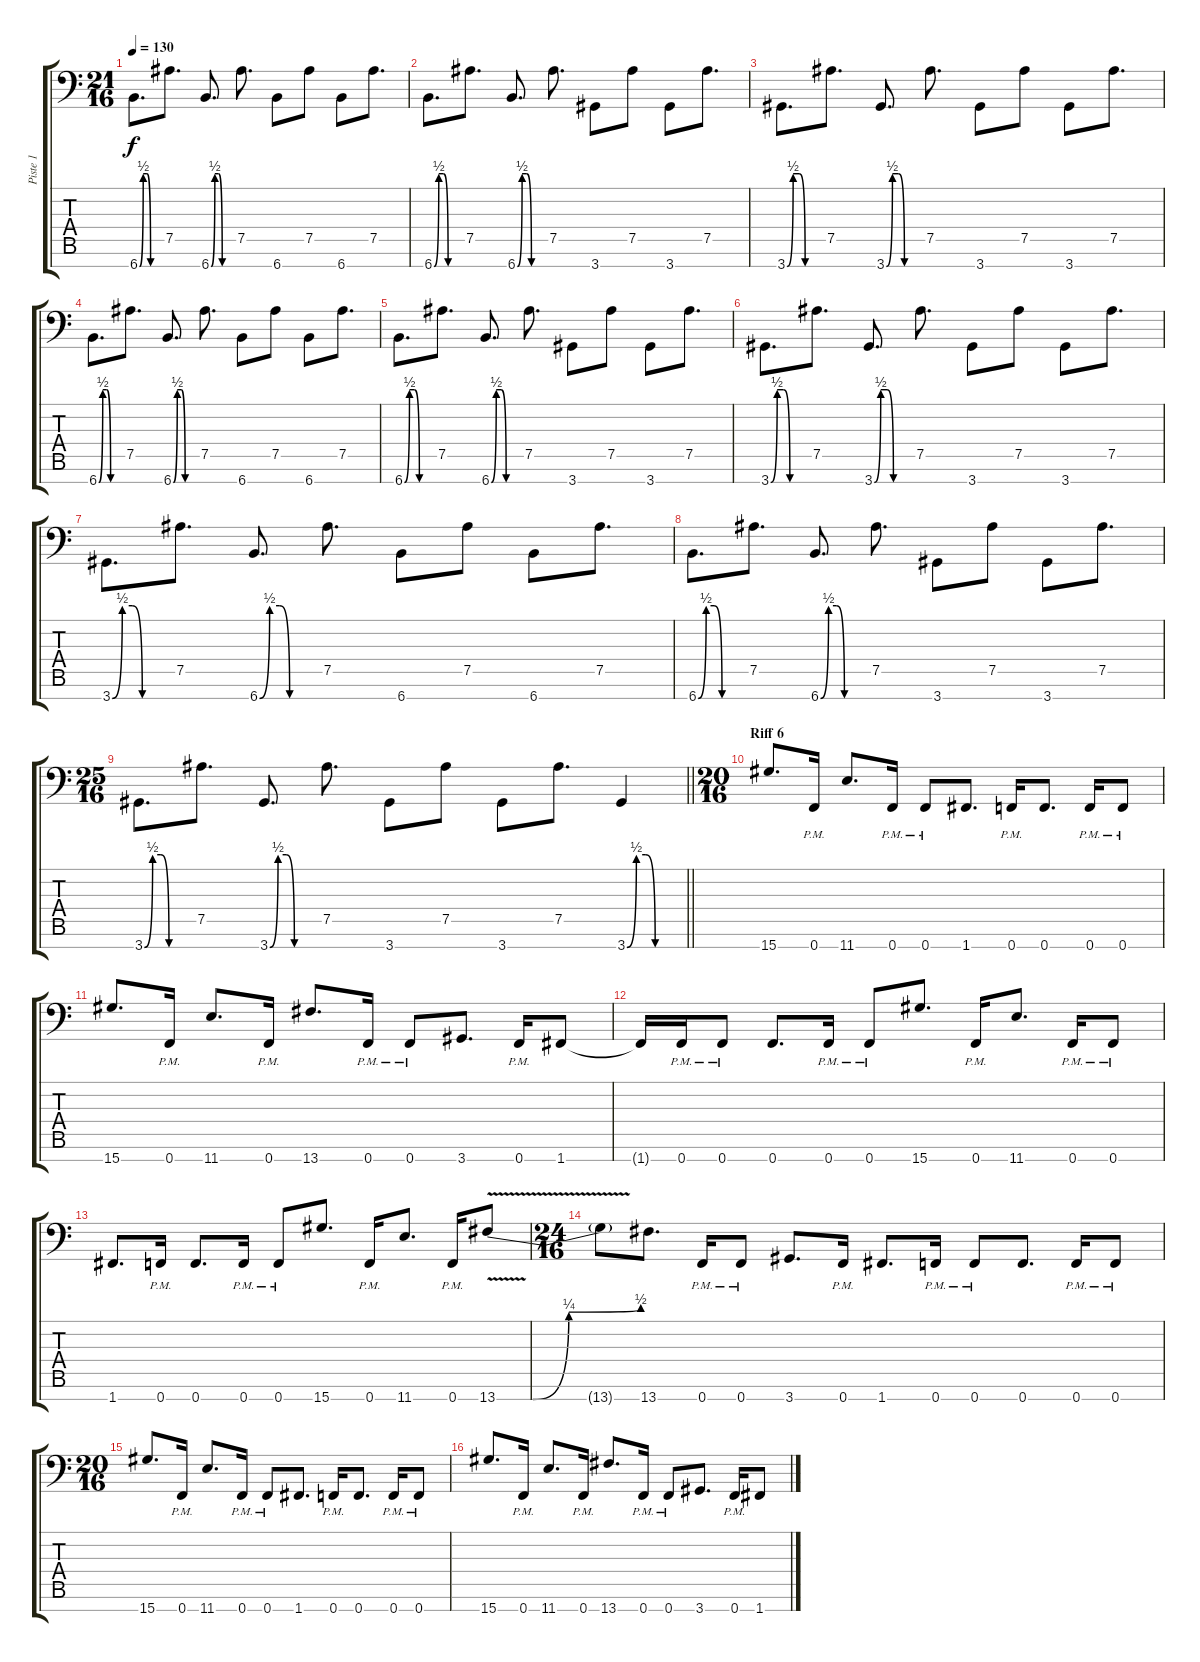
\track ("Piste 1" "Piste 1") {instrument distortionguitar}
\staff {score tabs}
\tuning (Bb3 Gb3 Db3 Ab2 Eb2 Bb1 F1) {hide}
\ts (21 16)
\tempo 130
\clef f4
\ks c
6.7{be (custom 0 0 10 2 20 2 30 0 60 0)}.8{d dy f} 7.5.8{d} 6.7{be (custom 0 0 10 2 20 2 30 0 60 0)}.8{d} 7.5.8{d} 6.7.8 7.5.8 6.7.8 7.5.8{d} |
6.7{be (custom 0 0 10 2 20 2 30 0 60 0)}.8{d} 7.5.8{d} 6.7{be (custom 0 0 10 2 20 2 30 0 60 0)}.8{d} 7.5.8{d} 3.7.8 7.5.8 3.7.8 7.5.8{d} |
3.7{be (custom 0 0 10 2 20 2 30 0 60 0)}.8{d} 7.5.8{d} 3.7{be (custom 0 0 10 2 20 2 30 0 60 0)}.8{d} 7.5.8{d} 3.7.8 7.5.8 3.7.8 7.5.8{d} |
6.7{be (custom 0 0 10 2 20 2 30 0 60 0)}.8{d} 7.5.8{d} 6.7{be (custom 0 0 10 2 20 2 30 0 60 0)}.8{d} 7.5.8{d} 6.7.8 7.5.8 6.7.8 7.5.8{d} |
6.7{be (custom 0 0 10 2 20 2 30 0 60 0)}.8{d} 7.5.8{d} 6.7{be (custom 0 0 10 2 20 2 30 0 60 0)}.8{d} 7.5.8{d} 3.7.8 7.5.8 3.7.8 7.5.8{d} |
3.7{be (custom 0 0 10 2 20 2 30 0 60 0)}.8{d} 7.5.8{d} 3.7{be (custom 0 0 10 2 20 2 30 0 60 0)}.8{d} 7.5.8{d} 3.7.8 7.5.8 3.7.8 7.5.8{d} |
3.7{be (custom 0 0 10 2 20 2 30 0 60 0)}.8{d} 7.5.8{d} 6.7{be (custom 0 0 10 2 20 2 30 0 60 0)}.8{d} 7.5.8{d} 6.7.8 7.5.8 6.7.8 7.5.8{d} |
6.7{be (custom 0 0 10 2 20 2 30 0 60 0)}.8{d} 7.5.8{d} 6.7{be (custom 0 0 10 2 20 2 30 0 60 0)}.8{d} 7.5.8{d} 3.7.8 7.5.8 3.7.8 7.5.8{d} |
\ts (25 16)
\barLineRight lightlight
3.7{be (custom 0 0 10 2 20 2 30 0 60 0)}.8{d} 7.5.8{d} 3.7{be (custom 0 0 10 2 20 2 30 0 60 0)}.8{d} 7.5.8{d} 3.7.8 7.5.8 3.7.8 7.5.8{d} 3.7{be (custom 0 0 10 2 20 2 30 0 60 0)}.4 |
\ts (20 16)
\section ("" "Riff 6")
15.7.8{d} 0.7{pm}.16 11.7.8{d} 0.7{pm}.16 0.7{pm}.8 1.7.8{d} 0.7{pm}.16 0.7.8{d} 0.7{pm}.16 0.7{pm}.8 |
15.7.8{d} 0.7{pm}.16 11.7.8{d} 0.7{pm}.16 13.7.8{d} 0.7{pm}.16 0.7{pm}.8 3.7.8{d} 0.7{pm}.16 1.7.8 |
1.7{t}.16 0.7{pm}.16 0.7{pm}.8 0.7.8{d} 0.7{pm}.16 0.7{pm}.8 15.7.8{d} 0.7{pm}.16 11.7.8{d} 0.7{pm}.16 0.7{pm}.8 |
1.7.8{d} 0.7{pm}.16 0.7.8{d} 0.7{pm}.16 0.7{pm}.8 15.7.8{d} 0.7{pm}.16 11.7.8{d} 0.7{pm}.16 13.7{be (custom 0 0 15 0 30 1 60 2) v}.8 |
\ts (24 16)
13.7{t}.8 13.7.8{d} 0.7{pm}.16 0.7{pm}.8 3.7.8{d} 0.7{pm}.16 1.7.8{d} 0.7{pm}.16 0.7{pm}.8 0.7.8{d} 0.7{pm}.16 0.7{pm}.8 |
\ts (20 16)
15.7.8{d} 0.7{pm}.16 11.7.8{d} 0.7{pm}.16 0.7{pm}.8 1.7.8{d} 0.7{pm}.16 0.7.8{d} 0.7{pm}.16 0.7{pm}.8 |
15.7.8{d} 0.7{pm}.16 11.7.8{d} 0.7{pm}.16 13.7.8{d} 0.7{pm}.16 0.7{pm}.8 3.7.8{d} 0.7{pm}.16 1.7.8
